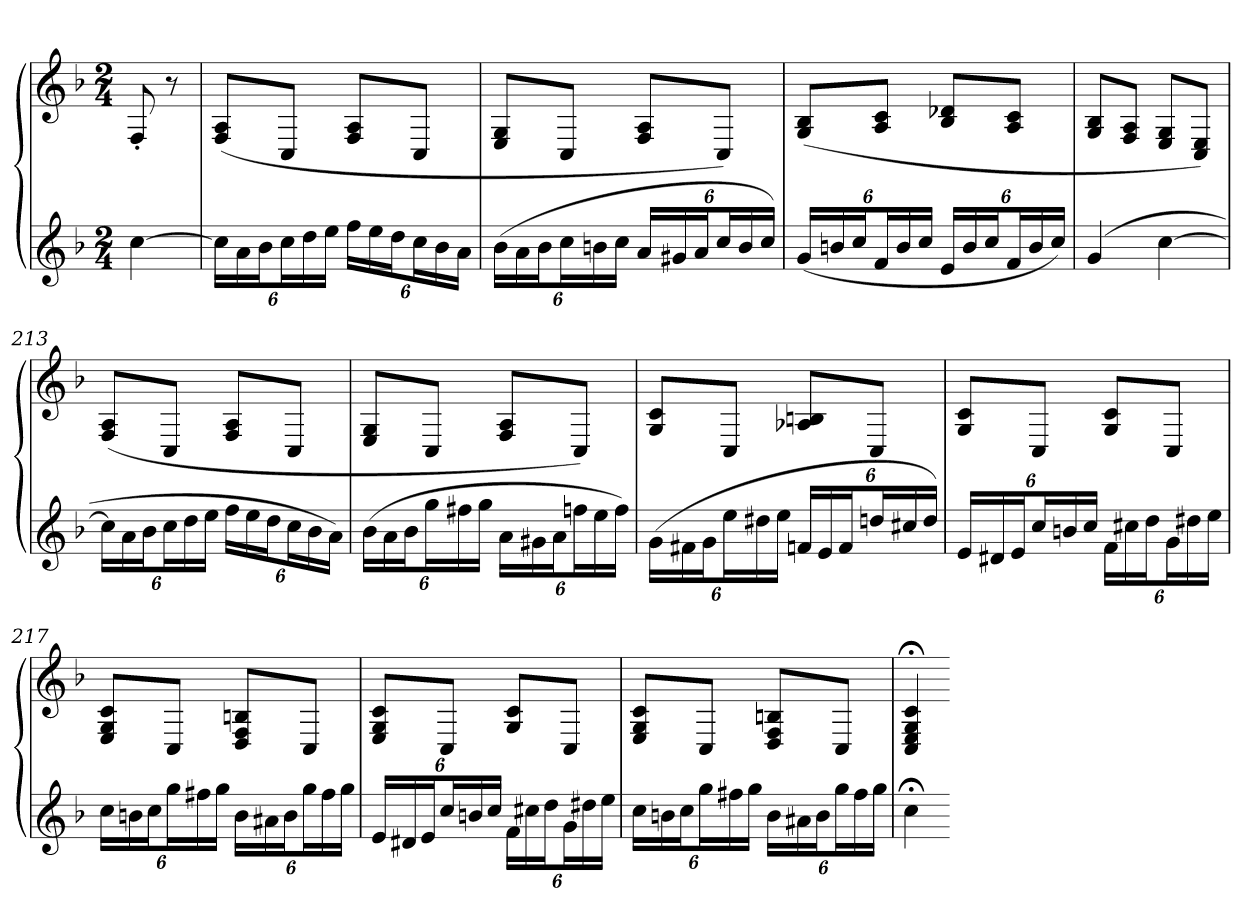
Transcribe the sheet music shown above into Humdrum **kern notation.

**kern	**kern
*part1	*part1
*staff2	*staff1
*clefG2	*clefG2
*k[b-]	*k[b-]
*F:	*F:
*M2/4	*M2/4
=	=
[4cc	8F'
.	8r
=209	=209
24ccLL]	(8F 8AL
24a	.
24b-J	.
24ccL	8CJ
24dd	.
24eeJJ	.
24ffLL	8F 8AL
24ee	.
24ddJ	.
24ccL	8CJ
24b-	.
24aJJ	.
=210	=210
(24b-LL	8E 8GL
24a	.
24b-J	.
24ccL	8CJ
24bn	.
24ccJJ	.
24aLL	8F 8AL
24g#X	.
24aJ	.
24ccL	8CJ)
24b	.
24ccJJ)	.
=211	=211
(24gLL	(8G 8B-L
24bn	.
24ccJ	.
24fL	8A 8cJ
24b	.
24ccJJ	.
24eLL	8B- 8d-XL
24b	.
24ccJ	.
24fL	8A 8cJ
24b	.
24ccJJ)	.
=212	=212
(4g	8G 8B-L
.	8F 8AJ
[4cc	8E 8GL
.	8C 8EJ)
=213	=213
24ccLL]	(8F 8AL
24a	.
24b-J	.
24ccL	8CJ
24dd	.
24eeJJ	.
24ffLL	8F 8AL
24ee	.
24ddJ	.
24ccL	8CJ
24b-	.
24aJJ)	.
=214	=214
(24b-LL	8E 8GL
24a	.
24b-J	.
24ggL	8CJ
24ff#X	.
24ggJJ	.
24aLL	8F 8AL
24g#X	.
24aJ	.
24ffnL	8CJ)
24ee	.
24ffJJ)	.
=215	=215
(24gLL	8G 8cL
24f#X	.
24gJ	.
24eeL	8CJ
24dd#X	.
24eeJJ	.
24fnLL	8A-X 8BnL
24e	.
24fJ	.
24ddnL	8CJ
24cc#X	.
24ddJJ)	.
=216	=216
24eLL	8G 8cL
24d#X	.
24eJ	.
24ccL	8CJ
24bn	.
24ccJJ	.
24fLL	8G 8cL
24cc#X	.
24ddJ	.
24gL	8CJ
24dd#X	.
24eeJJ	.
=217	=217
24ccLL	8E 8G 8cL
24bn	.
24ccJ	.
24ggL	8CJ
24ff#X	.
24ggJJ	.
24bLL	8D 8F 8BnL
24a#X	.
24bJ	.
24ggL	8CJ
24ff#	.
24ggJJ	.
=218	=218
24eLL	8E 8G 8cL
24d#X	.
24eJ	.
24ccL	8CJ
24bn	.
24ccJJ	.
24fLL	8G 8cL
24cc#X	.
24ddJ	.
24gL	8CJ
24dd#X	.
24eeJJ	.
=219	=219
24ccLL	8E 8G 8cL
24bn	.
24ccJ	.
24ggL	8CJ
24ff#X	.
24ggJJ	.
24bLL	8D 8F 8BnL
24a#X	.
24bJ	.
24ggL	8CJ
24ff#	.
24ggJJ	.
=220	=220
4cc;<	4C;< 4E;< 4G;< 4c;<
=-	=-
*-	*-
